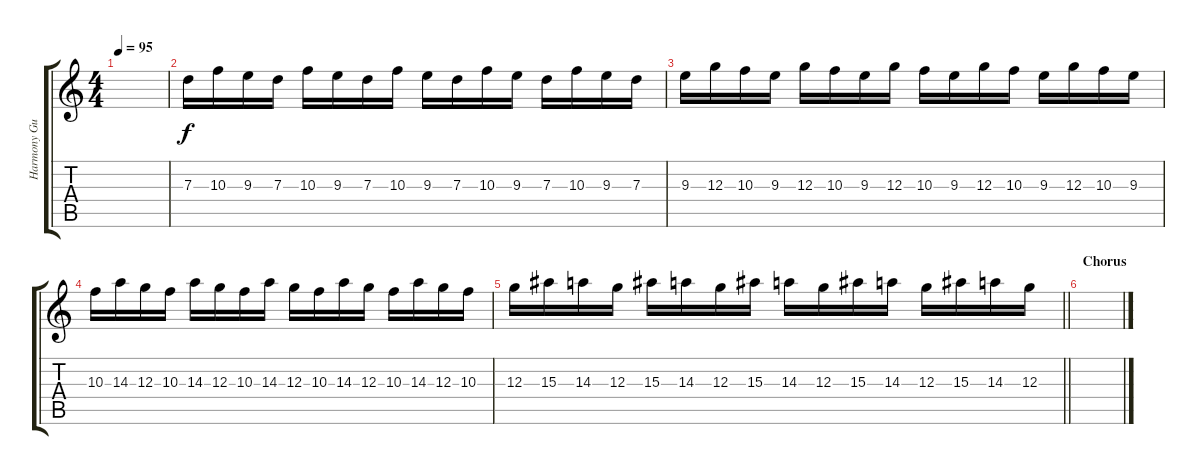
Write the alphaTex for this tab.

\track ("Harmony Guitar" "Harmony Gu") {instrument distortionguitar}
\staff {score tabs}
\tuning (E4 B3 G3 D3 A2 D2) {hide}
\ts (4 4)
\tempo 95
\clef g2
\ks c
|
7.3.16 10.3.16 9.3.16 7.3.16 10.3.16 9.3.16 7.3.16 10.3.16 9.3.16 7.3.16 10.3.16 9.3.16 7.3.16 10.3.16 9.3.16 7.3.16 |
9.3.16 12.3.16 10.3.16 9.3.16 12.3.16 10.3.16 9.3.16 12.3.16 10.3.16 9.3.16 12.3.16 10.3.16 9.3.16 12.3.16 10.3.16 9.3.16 |
10.3.16 14.3.16 12.3.16 10.3.16 14.3.16 12.3.16 10.3.16 14.3.16 12.3.16 10.3.16 14.3.16 12.3.16 10.3.16 14.3.16 12.3.16 10.3.16 |
\barLineRight lightlight
12.3.16 15.3.16 14.3.16 12.3.16 15.3.16 14.3.16 12.3.16 15.3.16 14.3.16 12.3.16 15.3.16 14.3.16 12.3.16 15.3.16 14.3.16 12.3.16 |
\section ("" "Chorus")
